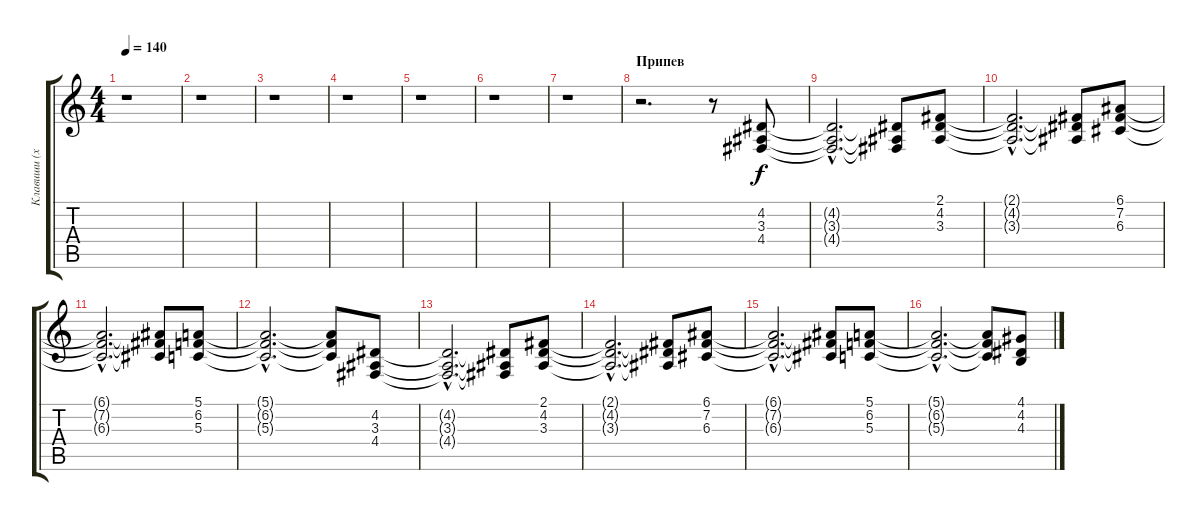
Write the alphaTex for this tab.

\track ("Клавиши (хор)" "Клавиши (х") {instrument choiraahs}
\staff {score tabs}
\tuning (E4 B3 G3 D3 A2 E2) {hide}
\ts (4 4)
\tempo 140
\clef g2
\ks c
r.1{dy f} |
r.1 |
r.1 |
r.1 |
r.1 |
r.1 |
r.1 |
\section ("" "Припев")
r.2{d} r.8 (4.2 3.3 4.4).8 |
(4.2{hac t} 3.3{hac t} 4.4{hac t}).2{d} (4.2{t} 3.3{t} 4.4{t}).8 (2.1 4.2 3.3).8 |
(2.1{hac t} 4.2{hac t} 3.3{hac t}).2{d} (2.1{t} 4.2{t} 3.3{t}).8 (6.1 7.2 6.3).8 |
(6.1{hac t} 7.2{hac t} 6.3{hac t}).2{d} (6.1{t} 7.2{t} 6.3{t}).8 (5.1 6.2 5.3).8 |
(5.1{hac t} 6.2{hac t} 5.3{hac t}).2{d} (5.1{t} 6.2{t} 5.3{t}).8 (4.2 3.3 4.4).8 |
(4.2{hac t} 3.3{hac t} 4.4{hac t}).2{d} (4.2{t} 3.3{t} 4.4{t}).8 (2.1 4.2 3.3).8 |
(2.1{hac t} 4.2{hac t} 3.3{hac t}).2{d} (2.1{t} 4.2{t} 3.3{t}).8 (6.1 7.2 6.3).8 |
(6.1{hac t} 7.2{hac t} 6.3{hac t}).2{d} (6.1{t} 7.2{t} 6.3{t}).8 (5.1 6.2 5.3).8 |
(5.1{hac t} 6.2{hac t} 5.3{hac t}).2{d} (5.1{t} 6.2{t} 5.3{t}).8 (4.1 4.2 4.3).8
